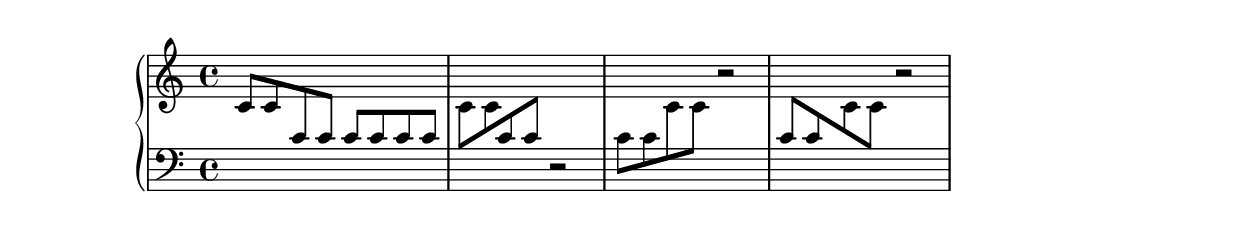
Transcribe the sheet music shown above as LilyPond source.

#(ly:set-option 'old-relative)
\version "1.9.1"
\header{
texidoc="
Beams can be typeset over fixed distance aligned staves, beam
beautification doesn't really work, but knees do. Beams should be
behave well, wherever the switching point is.
"
}
\score{
	\context PianoStaff <
	\context Staff=one \notes\relative c'{
		\stemUp  c8[ c \translator Staff=two \stemUp c c]
		 c[ c c c]
		\translator Staff=one
		\stemDown  c8[ c \translator Staff=two \stemUp c c]
		r2
		\stemDown  c8[ c \translator Staff=one \stemDown c c]
		r2
		\translator Staff=two
		\stemUp  c8[ c \translator Staff=one \stemDown c c]
		r2
	}
	\context Staff=two \notes\relative c'{
		\clef bass
		s1
		s1
		s1
		s1
	}
	>
}


